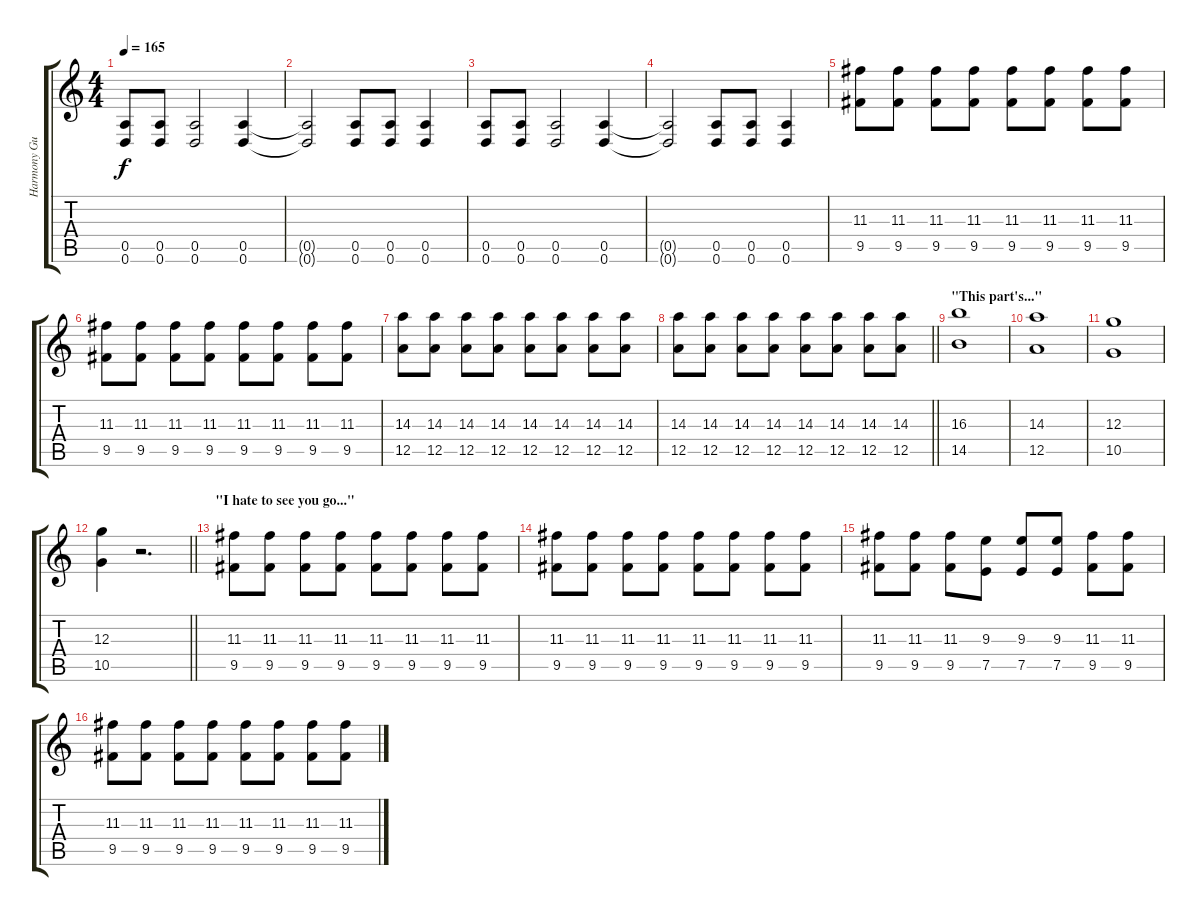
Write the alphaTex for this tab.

\track ("Harmony Guitar" "Harmony Gu") {instrument distortionguitar}
\staff {score tabs}
\tuning (E4 B3 G3 D3 A2 D2) {hide}
\ts (4 4)
\tempo 165
\clef g2
\ks c
(0.5 0.6).8{dy f} (0.5 0.6).8 (0.5 0.6).2 (0.5 0.6).4 |
(0.5{t} 0.6{t}).2 (0.5 0.6).8 (0.5 0.6).8 (0.5 0.6).4 |
(0.5 0.6).8 (0.5 0.6).8 (0.5 0.6).2 (0.5 0.6).4 |
(0.5{t} 0.6{t}).2 (0.5 0.6).8 (0.5 0.6).8 (0.5 0.6).4 |
(11.3 9.5).8 (11.3 9.5).8 (11.3 9.5).8 (11.3 9.5).8 (11.3 9.5).8 (11.3 9.5).8 (11.3 9.5).8 (11.3 9.5).8 |
(11.3 9.5).8 (11.3 9.5).8 (11.3 9.5).8 (11.3 9.5).8 (11.3 9.5).8 (11.3 9.5).8 (11.3 9.5).8 (11.3 9.5).8 |
(14.3 12.5).8 (14.3 12.5).8 (14.3 12.5).8 (14.3 12.5).8 (14.3 12.5).8 (14.3 12.5).8 (14.3 12.5).8 (14.3 12.5).8 |
\barLineRight lightlight
(14.3 12.5).8 (14.3 12.5).8 (14.3 12.5).8 (14.3 12.5).8 (14.3 12.5).8 (14.3 12.5).8 (14.3 12.5).8 (14.3 12.5).8 |
\section ("" "\"This part's...\"")
(16.3 14.5).1 |
(14.3 12.5).1 |
(12.3 10.5).1 |
\barLineRight lightlight
(12.3 10.5).4 r.2{d} |
\section ("" "\"I hate to see you go...\"")
(11.3 9.5).8 (11.3 9.5).8 (11.3 9.5).8 (11.3 9.5).8 (11.3 9.5).8 (11.3 9.5).8 (11.3 9.5).8 (11.3 9.5).8 |
(11.3 9.5).8 (11.3 9.5).8 (11.3 9.5).8 (11.3 9.5).8 (11.3 9.5).8 (11.3 9.5).8 (11.3 9.5).8 (11.3 9.5).8 |
(11.3 9.5).8 (11.3 9.5).8 (11.3 9.5).8 (9.3 7.5).8 (9.3 7.5).8 (9.3 7.5).8 (11.3 9.5).8 (11.3 9.5).8 |
(11.3 9.5).8 (11.3 9.5).8 (11.3 9.5).8 (11.3 9.5).8 (11.3 9.5).8 (11.3 9.5).8 (11.3 9.5).8 (11.3 9.5).8
